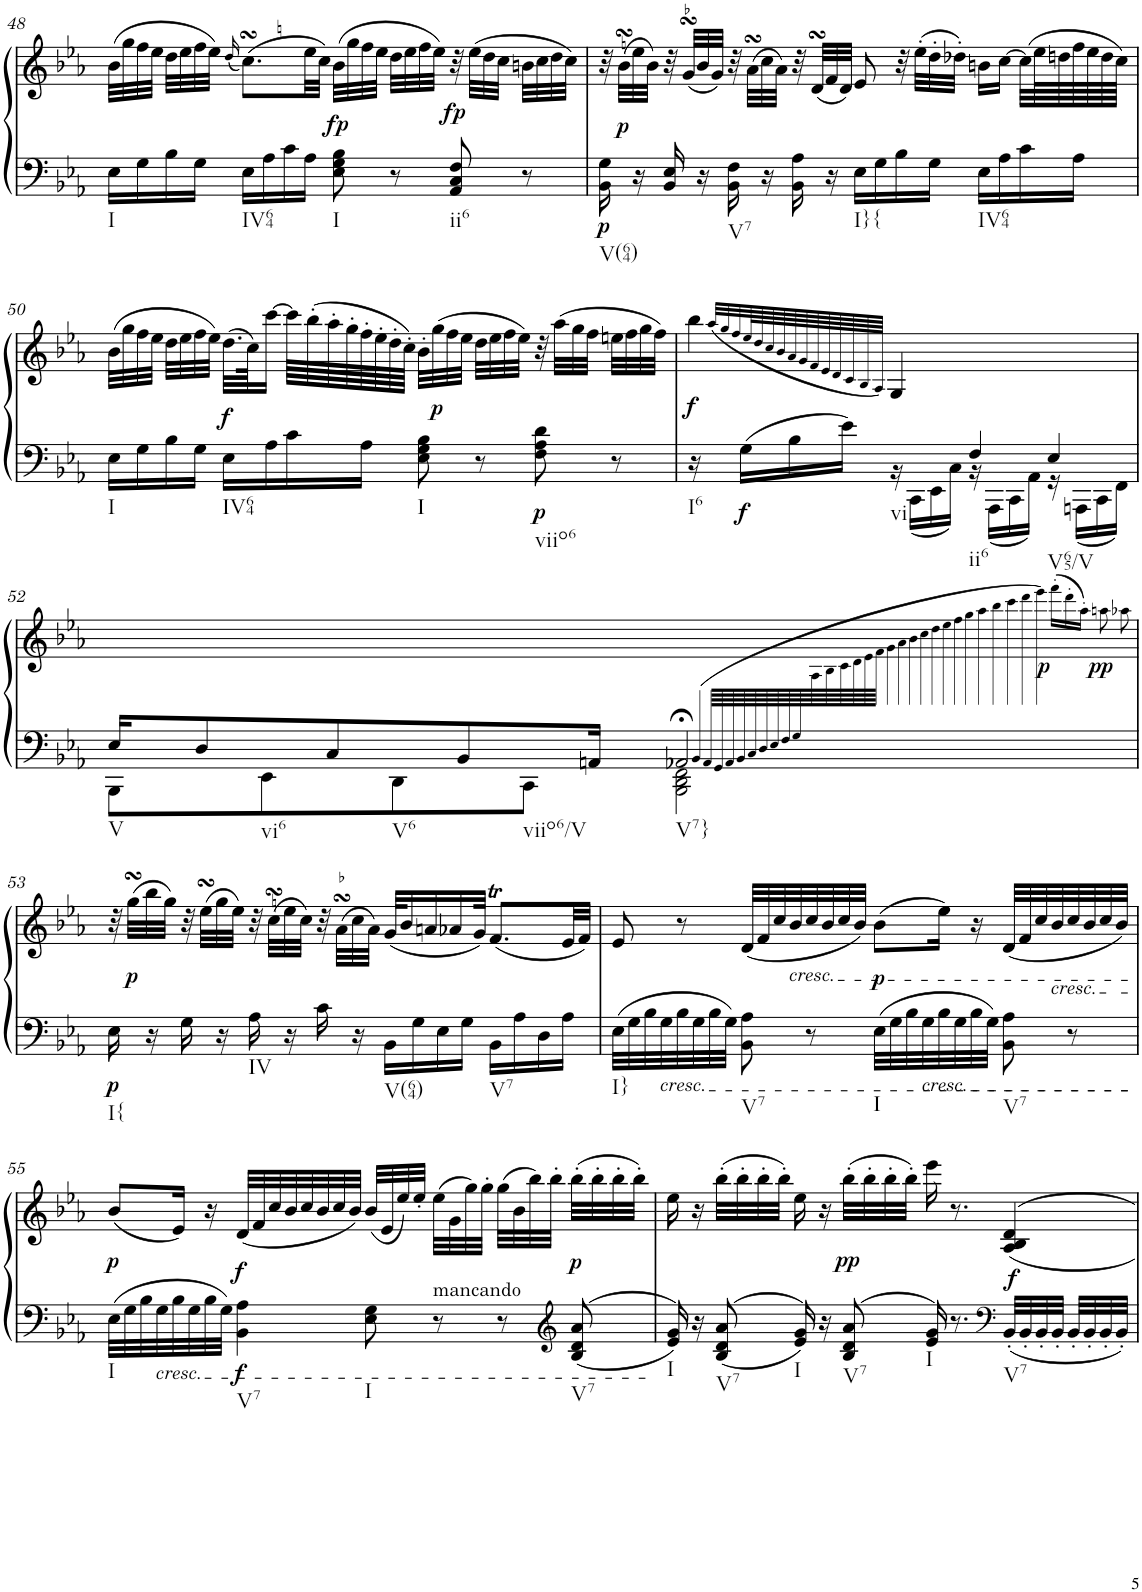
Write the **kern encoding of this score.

**kern	**kern	**dynam
*part1	*part1	*part1
*staff2	*staff1	*staff1/2
*I"Piano	*	*
*I'Pno.	*	*
!!LO:PB:g=z
*clefF4	*clefG2	*
*k[b-e-a-]	*k[b-e-a-]	*
*M4/4	*M4/4	*
*met(c)	*met(c)	*
=48	=48	=48
!LO:TX:b:t=I	!	!
16E-\LL	(32b-\LLL	.
.	32gg\	.
16G\	32ff\	.
.	32ee-\JJJ	.
16B-\	32dd\LLL	.
.	32ee-\	.
16G\JJ	32ff\	.
.	32ee-\JJJ)	.
.	(16qdd/	.
!LO:TX:b:t=IV64	!	!
16E-\LL	(8.ccsSSS\L)	.
16A-\	.	.
16c\	.	.
16A-\JJ	32ee-\LL	.
.	32cc\JJJ)	.
!LO:TX:b:t=I	!	!
!	!	!LO:DY:b
8E-\ 8G\ 8B-\	(32b-\LLL	fp
.	32gg\	.
.	32ff\	.
.	32ee-\JJJ	.
8r	32dd\LLL	.
.	32ee-\	.
.	32ff\	.
.	32ee-\JJJ)	.
!LO:TX:b:t=ii6	!	!
!	!	!LO:DY:b
8AA-/ 8C/ 8F/	32r	fp
.	(32ee-\LLL	.
.	32dd\	.
.	32cc\JJJ	.
8r	32bn\LLL	.
.	32cc\	.
.	32dd\	.
.	32cc\JJJ)	.
=49	=49	=49
!LO:TX:b:t=V(64)	!	!
!	!	!LO:DY:b=2
16BB-\ 16G\	32r	p
!	!	!LO:DY:b
.	(32b-sSSS\LLL	p
16r	32ee-\	.
.	32b-\JJJ)	.
16BB-/ 16E-/	32r	.
.	(32gsSsS/LLL	.
16r	32b-/	.
.	32g/JJJ)	.
!LO:TX:b:t=V7	!	!
16BB-\ 16F\	32r	.
.	(32a-sSSs\LLL	.
16r	32cc\	.
.	32a-\JJJ)	.
16BB-\ 16A-\	32r	.
.	(32dsSsS/LLL	.
16r	32f/	.
.	32d/JJJ)	.
!LO:TX:b:t=I}{	!	!
16E-\LL	8e-/	.
16G\	.	.
16B-\	32r	.
.	(32ee-'\LLL	.
16G\JJ	32dd'\	.
.	32dd-X'\JJJ)	.
!LO:TX:b:t=IV64	!	!
16E-\LL	16bn\LL	.
16A-\	[16cc\JJ	.
16c\	(32cc\LLL]	.
.	64ee-\L	.
.	64ddn\	.
16A-\JJ	64ff\	.
.	64ee-\	.
.	64dd\	.
.	64cc\JJJJ)	.
!!LO:LB:g=z
=50	=50	=50
!LO:TX:b:t=I	!	!
16E-\LL	(32b-\LLL	.
.	32gg\	.
16G\	32ff\	.
.	32ee-\JJJ	.
16B-\	32dd\LLL	.
.	32ee-\	.
16G\JJ	32ff\	.
.	32ee-\JJJ)	.
!LO:TX:b:t=IV64	!	!
!	!	!LO:DY:b
16E-\LL	(32.dd\LLL	f
.	64cc\JK)	.
16A-\	[16ccc\JJ	.
16c\	64ccc\LLLL]	.
.	(64bb-'\	.
.	64aa-'\	.
.	64gg'\	.
16A-\JJ	64ff'\	.
.	64ee-'\	.
.	64dd'\	.
.	64cc'\JJJJ)	.
!LO:TX:b:t=I	!	!
8E-\ 8G\ 8B-\	32b-'\LLL	.
!	!	!LO:DY:b
.	(32gg\	p
.	32ff\	.
.	32ee-\JJJ	.
8r	32dd\LLL	.
.	32ee-\	.
.	32ff\	.
.	32ee-\JJJ)	.
!LO:TX:b:t=viio6	!	!
!	!	!LO:DY:b=2
8F\ 8A-\ 8d\	32r	p
.	(32aa-\LLL	.
.	32gg\	.
.	32ff\JJJ	.
8r	32een\LLL	.
.	32ff\	.
.	32gg\	.
.	32ff\JJJ)	.
=51	=51	=51
*^	*	*
!LO:TX:b:t=I6	!	!	!
!	!	!	!LO:DY:b
16r	4ryy	4bb-\	f
!	!	!	!LO:DY:b=2
16G\LL	.	.	f
16B-\	.	.	.
16e-\JJ	.	.	.
.	.	(32qaa-/LLL	.
.	.	32qgg/	.
.	.	32qff/	.
.	.	64qee-/L	.
.	.	64qdd/	.
.	.	64qcc/	.
.	.	64qb-/	.
.	.	64qa-/	.
.	.	64qg/	.
.	.	64qf/	.
.	.	64qe-/	.
.	.	64qd/	.
.	.	64qc/	.
.	.	64qB-/	.
.	.	64qA-/JJJJ)	.
!LO:TX:b:t=vi	!	!	!
4ryy	16r	4G/	.
.	16CC\LL	.	.
.	16EE-\	.	.
.	16C\JJ	.	.
!LO:TX:b:t=ii6	!	!	!
4F/	16r	2ryy	.
.	16AAA-\LL	.	.
.	16CC\	.	.
.	16AA-\JJ	.	.
!LO:TX:b:t=V65/V	!	!	!
4E-/	16r	.	.
.	16AAAn\LL	.	.
.	16CC\	.	.
.	16FF\JJ	.	.
!!LO:LB:g=z
=52	=52	=52	=52
*	*	*^	*
*	*	*	*^	*
!LO:TX:b:t=V	!	!	!	!	!
16E-/KL	8BBB-\L	1ryy	1ryy	2ryy	.
!LO:TX:b:t=vi6	!	!	!	!	!
8D/	.	.	.	.	.
.	8EE-\	.	.	.	.
!LO:TX:b:t=V6	!	!	!	!	!
8C/	.	.	.	.	.
.	8DD\	.	.	.	.
!LO:TX:b:t=viio6/V	!	!	!	!	!
8BB-/	.	.	.	.	.
.	8CC\J	.	.	.	.
16AAn/Jk	.	.	.	.	.
!LO:TX:b:t=V7}	!	!	!	!	!
!	!	!	!	!	!LO:DY:b
!	!	!	!	!	!LO:DY:n=1:b
2AA-X;</	2BBB-\ 2DD\ 2FF\	.	.	2ryy	p pp
*v	*v	*	*	*	*
.	.	64qA-\	.	.
.	.	64qB-\	.	.
.	.	64qc\	.	.
.	.	64qd\	.	.
.	.	64qe-\	.	.
.	.	64qf\LLLL	.	.
.	.	64qg\	.	.
.	.	64qa-\	.	.
.	.	64qb-\	.	.
.	.	64qcc\	.	.
.	.	64qdd\	.	.
.	.	64qee-\	.	.
.	.	64qff\	.	.
.	.	64qgg\	.	.
64qBB-/)	.	64qaa-\	.	.
64qAA-/JJJJ	.	64qbb-\	.	.
64qGG/	.	64qccc\	.	.
64qAA-/	.	64qddd\	.	.
64qBB-/	.	(>64qeee-\	.	.
64qC/	.	(16qfff'>\LL	.	.
64qD/	.	16qddd'>\	.	.
64qE-/	.	16qaa-'>\JJ)	.	.
64qF/	.	8qaan\	.	.
64qG/	.	8qaa-X\	.	.
!!LO:LB:g=z
=53	=53	=53	=53	=53
!LO:TX:b:t=I{	!	!	!	!
!	!	!	!	!LO:DY:b=2
*	*v	*v	*v	*
16E-\	32r	p
!	!	!LO:DY:b
.	(32ggsSsS\LLL	p
16r	32bb-\	.
.	32gg\JJJ)	.
16G\	32r	.
.	(32ee-sSSs\LLL	.
16r	32gg\	.
.	32ee-\JJJ)	.
!LO:TX:b:t=IV	!	!
16A-\	32r	.
.	(32ccsSSS\LLL	.
16r	32ee-\	.
.	32cc\JJJ)	.
16c\	32r	.
.	(32a-sSSs\LLL	.
16r	32cc\	.
.	32a-\JJJ)	.
!LO:TX:b:t=V(64)	!	!
16BB-\LL	(32g/KLL	.
.	16b-/	.
16G\	.	.
.	16an/	.
16E-\	.	.
.	16a-X/	.
16G\JJ	.	.
.	32g/JJk)	.
!LO:TX:b:t=V7	!	!
16BB-\LL	(8.fT/L	.
16A-\	.	.
16D\	.	.
16A-\JJ	32e-/LL	.
.	32f/JJJ)	.
=54	=54	=54
!LO:TX:b:t=I}	!	!
32E-\LLL	8e-/	.
32G\	.	.
32B-\	.	.
!LO:TX:b:i:t=cresc.	!	!
32G\	.	.
32B-\	8r	.
32G\	.	.
32B-\	.	.
32G\JJJ	.	.
!LO:TX:b:t=V7	!	!
8BB-\ 8A-\	(32d/LLL	.
.	32f/	.
.	32cc/	.
!	!LO:TX:b:i:t=cresc.	!
.	32b-/	.
8r	32cc/	.
.	32b-/	.
.	32cc/	.
.	32b-/JJJ)	.
!LO:TX:b:t=I	!	!
!	!	!LO:DY:b
32E-\LLL	(8b-\L	p
32G\	.	.
32B-\	.	.
!LO:TX:b:i:t=cresc.	!	!
32G\	.	.
32B-\	16ee-\Jk)	.
32G\	.	.
32B-\	16r	.
32G\JJJ	.	.
!LO:TX:b:t=V7	!	!
8BB-\ 8A-\	(32d/LLL	.
.	32f/	.
.	32cc/	.
!	!LO:TX:b:i:t=cresc.	!
.	32b-/	.
8r	32cc/	.
.	32b-/	.
.	32cc/	.
.	32b-/JJJ)	.
!!LO:LB:g=z
=55	=55	=55
!LO:TX:b:t=I	!	!
!	!	!LO:DY:b
32E-\LLL	(8b-/L	p
32G\	.	.
32B-\	.	.
!LO:TX:b:i:t=cresc.	!	!
32G\	.	.
32B-\	16e-/Jk)	.
32G\	.	.
32B-\	16r	.
32G\JJJ	.	.
!LO:TX:b:t=V7	!	!
!	!	!LO:DY:b=2
!	!	!LO:DY:n=1:b
4BB-\ 4A-\	(32d/LLL	f f
.	32f/	.
.	32cc/	.
.	32b-/	.
.	32cc/	.
.	32b-/	.
.	32cc/	.
.	32b-/JJJ)	.
!LO:TX:b:t=I	!	!
8E-\ 8G\	(32b-/LLL	.
.	32e-/	.
.	32ee-/)	.
.	32ee-'/JJJ	.
!LO:TX:a:t=mancando	!	!
8r	(32ee-\LLL	.
.	32g\	.
.	32gg\)	.
.	32gg'\JJJ	.
8r	(32gg\LLL	.
.	32b-\	.
.	32bb-\)	.
.	32bb-'\JJJ	.
*clefG2	*	*
!LO:TX:b:t=V7	!	!
!	!	!LO:DY:n=2:b
8B-/ 8d/ 8a-/	(32bb-'\LLL	p
.	32bb-'\	.
.	32bb-'\	.
.	32bb-'\JJJ)	.
=56	=56	=56
!LO:TX:b:t=I	!	!
16e-/ 16g/	16ee-\	.
16r	16r	.
!LO:TX:b:t=V7	!	!
8B-/ 8d/ 8a-/	32bb-'\LLL	.
.	32bb-'\	.
.	32bb-'\	.
.	32bb-'\JJJ	.
!LO:TX:b:t=I	!	!
16e-/ 16g/	16ee-\	.
16r	16r	.
!LO:TX:b:t=V7	!	!
!	!	!LO:DY:b
8B-/ 8d/ 8a-/	(32bb-'\LLL	pp
.	32bb-'\	.
.	32bb-'\	.
.	32bb-'\JJJ)	.
!LO:TX:b:t=I	!	!
16e-/ 16g/	16eee-\	.
8.r	8.r	.
*clefF4	*	*
!LO:TX:b:t=V7	!	!
!	!	!LO:DY:b
32BB-'/LLL	4A-/ 4B-/ 4d/	f
32BB-'/	.	.
32BB-'/	.	.
32BB-'/JJJ	.	.
32BB-'/LLL	.	.
32BB-'/	.	.
32BB-'/	.	.
32BB-'/JJJ	.	.
=	=	=
*-	*-	*-
